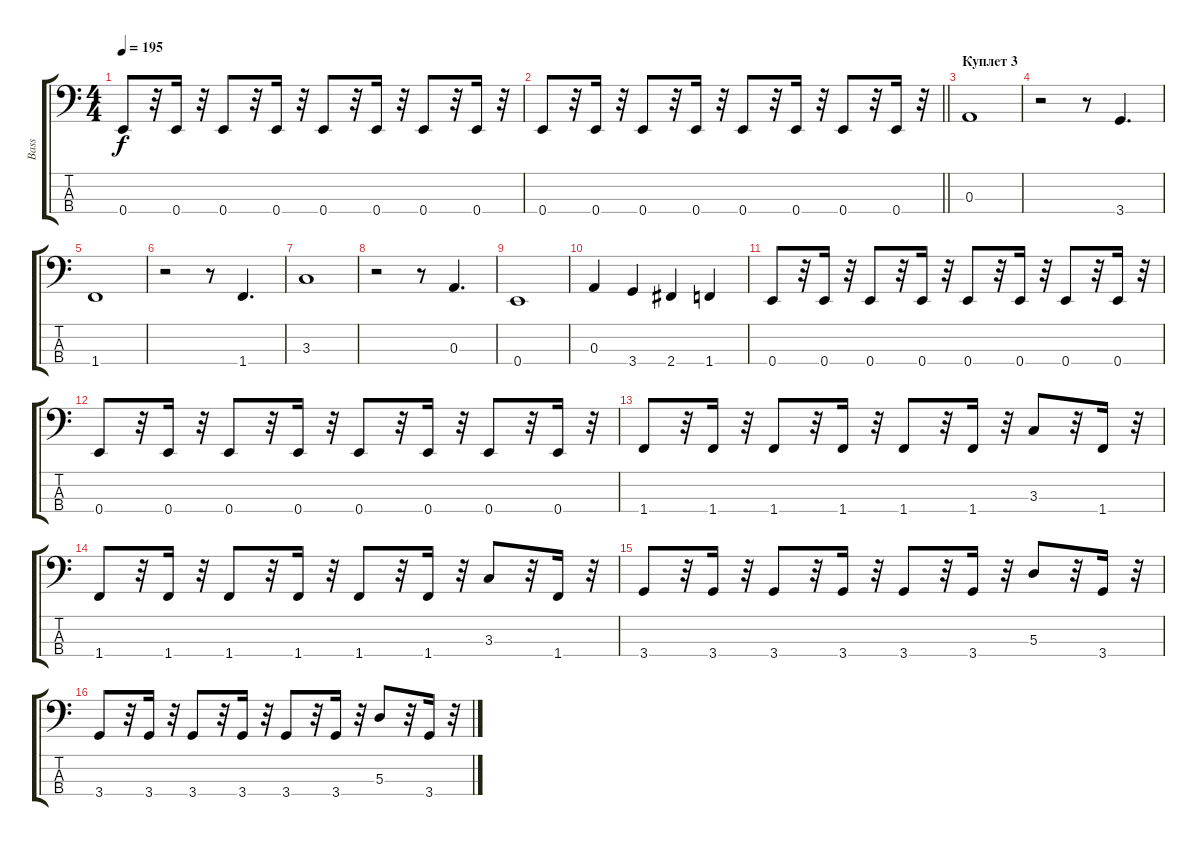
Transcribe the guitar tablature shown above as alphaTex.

\track ("Bass" "Bass") {instrument electricbassfinger}
\staff {score tabs}
\tuning (G2 D2 A1 E1) {hide}
\ts (4 4)
\tempo 195
\clef f4
\ks c
0.4.8{dy f} r.32 0.4.16 r.32 0.4.8 r.32 0.4.16 r.32 0.4.8 r.32 0.4.16 r.32 0.4.8 r.32 0.4.16 r.32 |
\barLineRight lightlight
0.4.8 r.32 0.4.16 r.32 0.4.8 r.32 0.4.16 r.32 0.4.8 r.32 0.4.16 r.32 0.4.8 r.32 0.4.16 r.32 |
\section ("" "Куплет 3")
0.3.1 |
r.2 r.8 3.4.4{d} |
1.4.1 |
r.2 r.8 1.4.4{d} |
3.3.1 |
r.2 r.8 0.3.4{d} |
0.4.1 |
0.3.4 3.4.4 2.4.4 1.4.4 |
0.4.8 r.32 0.4.16 r.32 0.4.8 r.32 0.4.16 r.32 0.4.8 r.32 0.4.16 r.32 0.4.8 r.32 0.4.16 r.32 |
0.4.8 r.32 0.4.16 r.32 0.4.8 r.32 0.4.16 r.32 0.4.8 r.32 0.4.16 r.32 0.4.8 r.32 0.4.16 r.32 |
1.4.8 r.32 1.4.16 r.32 1.4.8 r.32 1.4.16 r.32 1.4.8 r.32 1.4.16 r.32 3.3.8 r.32 1.4.16 r.32 |
1.4.8 r.32 1.4.16 r.32 1.4.8 r.32 1.4.16 r.32 1.4.8 r.32 1.4.16 r.32 3.3.8 r.32 1.4.16 r.32 |
3.4.8 r.32 3.4.16 r.32 3.4.8 r.32 3.4.16 r.32 3.4.8 r.32 3.4.16 r.32 5.3.8 r.32 3.4.16 r.32 |
3.4.8 r.32 3.4.16 r.32 3.4.8 r.32 3.4.16 r.32 3.4.8 r.32 3.4.16 r.32 5.3.8 r.32 3.4.16 r.32
